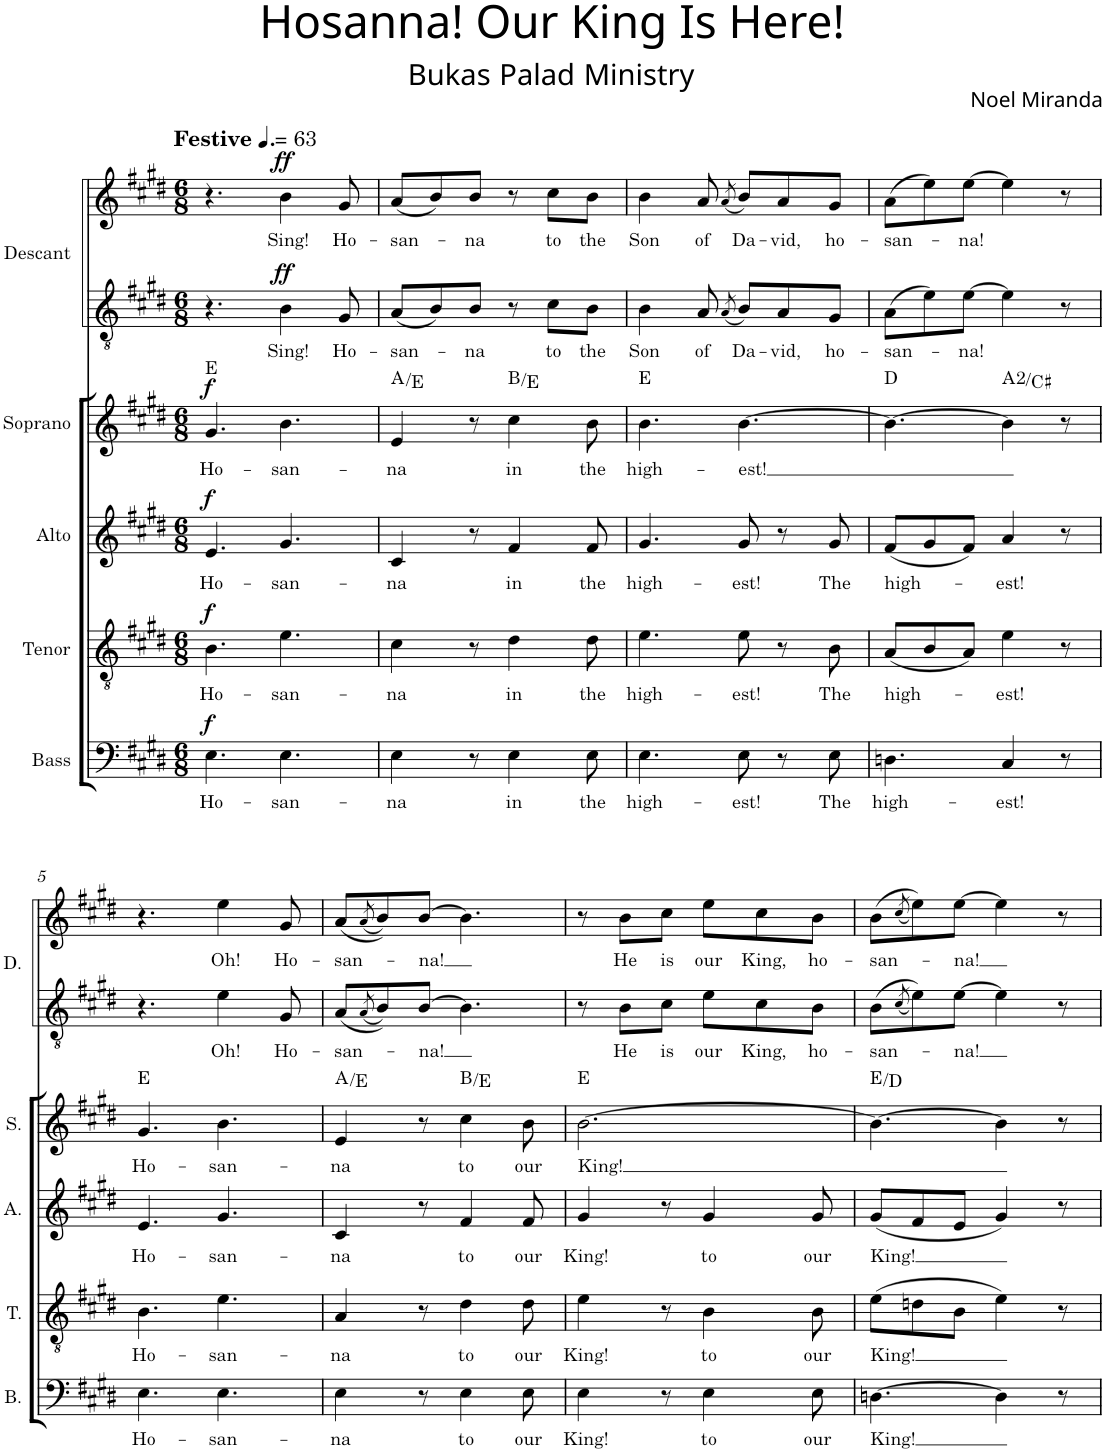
**kern	**text	**dynam	**kern	**text	**dynam	**kern	**text	**dynam	**kern	**text	**dynam	**harte	**kern	**text	**kern	**text	**dynam
*part5	*part5	*part5	*part4	*part4	*part4	*part3	*part3	*part3	*part2	*part2	*part2	*part2	*part1	*part1	*part1	*part1	*part1
*staff6	*staff6	*staff6	*staff5	*staff5	*staff5	*staff4	*staff4	*staff4	*staff3	*staff3	*staff3	*	*staff2	*staff2	*staff1	*staff1	*staff1/2
*I"Bass	*	*	*I"Tenor	*	*	*I"Alto	*	*	*I"Soprano	*	*	*	*I"Descant	*	*	*	*
*I'B.	*	*	*I'T.	*	*	*I'A.	*	*	*I'S.	*	*	*	*I'D.	*	*	*	*
*clefF4	*	*	*clefGv2	*	*	*clefG2	*	*	*clefG2	*	*	*	*clefGv2	*	*clefG2	*	*
*k[f#c#g#d#]	*	*	*k[f#c#g#d#]	*	*	*k[f#c#g#d#]	*	*	*k[f#c#g#d#]	*	*	*	*k[f#c#g#d#]	*	*k[f#c#g#d#]	*	*
*M6/8	*	*	*M6/8	*	*	*M6/8	*	*	*M6/8	*	*	*	*M6/8	*	*M6/8	*	*
*MM95	*	*	*MM95	*	*	*MM95	*	*	*MM95	*	*	*	*MM95	*	*MM95	*	*
=1	=1	=1	=1	=1	=1	=1	=1	=1	=1	=1	=1	=1	=1	=1	=1	=1	=1
!	!	!	!	!	!	!	!	!	!	!	!	!	!	!	!LO:TX:a:B:t=Festive	!	!
!	!LO:LY:b	!LO:DY:a	!	!LO:LY:b	!LO:DY:a	!	!LO:LY:b	!LO:DY:a	!	!LO:LY:b	!LO:DY:a	!	!	!	!	!	!
4.E\	Ho-	f	4.B\	Ho-	f	4.e/	Ho-	f	4.g#/	Ho-	f	E:maj	4.r	.	4.r	.	.
!	!LO:LY:b	!	!	!LO:LY:b	!	!	!LO:LY:b	!	!	!LO:LY:b	!	!	!	!LO:LY:b	!	!LO:LY:b	!LO:DY:a=2
!	!	!	!	!	!	!	!	!	!	!	!	!	!	!	!	!	!LO:DY:n=1:a
4.E\	-san-	.	4.e\	-san-	.	4.g#/	-san-	.	4.b\	-san-	.	.	4B\	Sing!	4b\	Sing!	ff ff
!	!	!	!	!	!	!	!	!	!	!	!	!	!	!LO:LY:b	!	!LO:LY:b	!
.	.	.	.	.	.	.	.	.	.	.	.	.	8G#/	Ho-	8g#/	Ho-	.
=2	=2	=2	=2	=2	=2	=2	=2	=2	=2	=2	=2	=2	=2	=2	=2	=2	=2
!	!LO:LY:b	!	!	!LO:LY:b	!	!	!LO:LY:b	!	!	!LO:LY:b	!	!	!	!LO:LY:b	!	!LO:LY:b	!
4E\	-na	.	4c#\	-na	.	4c#/	-na	.	4e/	-na	.	A:maj/5	8A/L	-san-	(8a/L	-san-	.
.	.	.	.	.	.	.	.	.	.	.	.	.	8B/	.	8b/)	.	.
!	!	!	!	!	!	!	!	!	!	!	!	!	!	!LO:LY:b	!	!LO:LY:b	!
8r	.	.	8r	.	.	8r	.	.	8r	.	.	.	8B/J	-na	8b/J	-na	.
!	!LO:LY:b	!	!	!LO:LY:b	!	!	!LO:LY:b	!	!	!LO:LY:b	!	!	!	!	!	!	!
4E\	in	.	4d#\	in	.	4f#/	in	.	4cc#\	in	.	B:maj/4	8r	.	8r	.	.
!	!	!	!	!	!	!	!	!	!	!	!	!	!	!LO:LY:b	!	!LO:LY:b	!
.	.	.	.	.	.	.	.	.	.	.	.	.	8c#\L	to	8cc#\L	to	.
!	!LO:LY:b	!	!	!LO:LY:b	!	!	!LO:LY:b	!	!	!LO:LY:b	!	!	!	!LO:LY:b	!	!LO:LY:b	!
8E\	the	.	8d#\	the	.	8f#/	the	.	8b\	the	.	.	8B\J	the	8b\J	the	.
=3	=3	=3	=3	=3	=3	=3	=3	=3	=3	=3	=3	=3	=3	=3	=3	=3	=3
!	!LO:LY:b	!	!	!LO:LY:b	!	!	!LO:LY:b	!	!	!LO:LY:b	!	!	!	!LO:LY:b	!	!LO:LY:b	!
4.E\	high-	.	4.e\	high-	.	4.g#/	high-	.	4.b\	high-	.	E:maj	4B\	Son	4b\	Son	.
!	!	!	!	!	!	!	!	!	!	!	!	!	!	!LO:LY:b	!	!LO:LY:b	!
.	.	.	.	.	.	.	.	.	.	.	.	.	8A/	of	8a/	of	.
.	.	.	.	.	.	.	.	.	.	.	.	.	8qA/	.	(8qa/	.	.
!	!LO:LY:b	!	!	!LO:LY:b	!	!	!LO:LY:b	!	!	!LO:LY:b	!	!	!	!LO:LY:b	!	!LO:LY:b	!
8E\	-est!	.	8e\	-est!	.	8g#/	-est!	.	[4.b\	-est!	.	.	8B/L	Da-	8b/L)	Da-	.
!	!	!	!	!	!	!	!	!	!	!	!	!	!	!LO:LY:b	!	!LO:LY:b	!
8r	.	.	8r	.	.	8r	.	.	.	.	.	.	8A/	-vid,	8a/	-vid,	.
!	!LO:LY:b	!	!	!LO:LY:b	!	!	!LO:LY:b	!	!	!	!	!	!	!LO:LY:b	!	!LO:LY:b	!
8E\	The	.	8B\	The	.	8g#/	The	.	.	.	.	.	8G#/J	ho-	8g#/J	ho-	.
=4	=4	=4	=4	=4	=4	=4	=4	=4	=4	=4	=4	=4	=4	=4	=4	=4	=4
!	!LO:LY:b	!	!	!LO:LY:b	!	!	!LO:LY:b	!	!	!	!	!	!	!LO:LY:b	!	!LO:LY:b	!
4.Dn\	high-	.	(8A/L	high-	.	(8f#/L	high-	.	4.b\_	.	.	D:maj	8A\L	-san-	(8a\L	-san-	.
.	.	.	8B/	.	.	8g#/	.	.	.	.	.	.	8e\	.	8ee\)	.	.
!	!	!	!	!	!	!	!	!	!	!	!	!	!	!LO:LY:b	!	!LO:LY:b	!
.	.	.	8A/J)	.	.	8f#/J)	.	.	.	.	.	.	[8e\J	-na!	[8ee\J	-na!	.
!	!LO:LY:b	!	!	!LO:LY:b	!	!	!LO:LY:b	!	!	!	!	!	!	!	!	!	!
4C#/	-est!	.	4e\	-est!	.	4a/	-est!	.	4b\]	.	.	A:maj(2)/3	4e\]	.	4ee\]	.	.
8r	.	.	8r	.	.	8r	.	.	8r	.	.	.	8r	.	8r	.	.
!!LO:LB:g=z
=5	=5	=5	=5	=5	=5	=5	=5	=5	=5	=5	=5	=5	=5	=5	=5	=5	=5
!	!LO:LY:b	!	!	!LO:LY:b	!	!	!LO:LY:b	!	!	!LO:LY:b	!	!	!	!	!	!	!
4.E\	Ho-	.	4.B\	Ho-	.	4.e/	Ho-	.	4.g#/	Ho-	.	E:maj	4.r	.	4.r	.	.
!	!LO:LY:b	!	!	!LO:LY:b	!	!	!LO:LY:b	!	!	!LO:LY:b	!	!	!	!LO:LY:b	!	!LO:LY:b	!
4.E\	-san-	.	4.e\	-san-	.	4.g#/	-san-	.	4.b\	-san-	.	.	4e\	Oh!	4ee\	Oh!	.
!	!	!	!	!	!	!	!	!	!	!	!	!	!	!LO:LY:b	!	!LO:LY:b	!
.	.	.	.	.	.	.	.	.	.	.	.	.	8G#/	Ho-	8g#/	Ho-	.
=6	=6	=6	=6	=6	=6	=6	=6	=6	=6	=6	=6	=6	=6	=6	=6	=6	=6
!	!LO:LY:b	!	!	!LO:LY:b	!	!	!LO:LY:b	!	!	!LO:LY:b	!	!	!	!LO:LY:b	!	!LO:LY:b	!
4E\	-na	.	4A/	-na	.	4c#/	-na	.	4e/	-na	.	A:maj/5	8A/L	-san-	(8a/L	-san-	.
.	.	.	.	.	.	.	.	.	.	.	.	.	8qA/	.	(8qa/	.	.
.	.	.	.	.	.	.	.	.	.	.	.	.	8B/	.	8b/))	.	.
!	!	!	!	!	!	!	!	!	!	!	!	!	!	!LO:LY:b	!	!LO:LY:b	!
8r	.	.	8r	.	.	8r	.	.	8r	.	.	.	[8B/J	-na!	[8b/J	-na!	.
!	!LO:LY:b	!	!	!LO:LY:b	!	!	!LO:LY:b	!	!	!LO:LY:b	!	!	!	!	!	!	!
4E\	to	.	4d#\	to	.	4f#/	to	.	4cc#\	to	.	B:maj/4	4.B\]	.	4.b\]	.	.
!	!LO:LY:b	!	!	!LO:LY:b	!	!	!LO:LY:b	!	!	!LO:LY:b	!	!	!	!	!	!	!
8E\	our	.	8d#\	our	.	8f#/	our	.	8b\	our	.	.	.	.	.	.	.
=7	=7	=7	=7	=7	=7	=7	=7	=7	=7	=7	=7	=7	=7	=7	=7	=7	=7
!	!LO:LY:b	!	!	!LO:LY:b	!	!	!LO:LY:b	!	!	!LO:LY:b	!	!	!	!	!	!	!
4E\	King!	.	4e\	King!	.	4g#/	King!	.	[2.b\	King!	.	E:maj	8r	.	8r	.	.
!	!	!	!	!	!	!	!	!	!	!	!	!	!	!LO:LY:b	!	!LO:LY:b	!
.	.	.	.	.	.	.	.	.	.	.	.	.	8B\L	He	8b\L	He	.
!	!	!	!	!	!	!	!	!	!	!	!	!	!	!LO:LY:b	!	!LO:LY:b	!
8r	.	.	8r	.	.	8r	.	.	.	.	.	.	8c#\J	is	8cc#\J	is	.
!	!LO:LY:b	!	!	!LO:LY:b	!	!	!LO:LY:b	!	!	!	!	!	!	!LO:LY:b	!	!LO:LY:b	!
4E\	to	.	4B\	to	.	4g#/	to	.	.	.	.	.	8e\L	our	8ee\L	our	.
!	!	!	!	!	!	!	!	!	!	!	!	!	!	!LO:LY:b	!	!LO:LY:b	!
.	.	.	.	.	.	.	.	.	.	.	.	.	8c#\	King,	8cc#\	King,	.
!	!LO:LY:b	!	!	!LO:LY:b	!	!	!LO:LY:b	!	!	!	!	!	!	!LO:LY:b	!	!LO:LY:b	!
8E\	our	.	8B\	our	.	8g#/	our	.	.	.	.	.	8B\J	ho-	8b\J	ho-	.
=8	=8	=8	=8	=8	=8	=8	=8	=8	=8	=8	=8	=8	=8	=8	=8	=8	=8
!	!LO:LY:b	!	!	!LO:LY:b	!	!	!LO:LY:b	!	!	!	!	!	!	!LO:LY:b	!	!LO:LY:b	!
[4.Dn\	King!	.	(8e\L	King!	.	(8g#/L	King!	.	4.b\_	.	.	E:maj/b7	8B\L	-san-	(8b\L	-san-	.
.	.	.	.	.	.	.	.	.	.	.	.	.	8qc#/	.	(8qcc#/	.	.
.	.	.	8dn\	.	.	8f#/	.	.	.	.	.	.	8e\	.	8ee\))	.	.
!	!	!	!	!	!	!	!	!	!	!	!	!	!	!LO:LY:b	!	!LO:LY:b	!
.	.	.	8B\J	.	.	8e/J	.	.	.	.	.	.	[8e\J	-na!	[8ee\J	-na!	.
4D\]	.	.	4e\)	.	.	4g#/)	.	.	4b\]	.	.	.	4e\]	.	4ee\]	.	.
8r	.	.	8r	.	.	8r	.	.	8r	.	.	.	8r	.	8r	.	.
=	=	=	=	=	=	=	=	=	=	=	=	=	=	=	=	=	=
*-	*-	*-	*-	*-	*-	*-	*-	*-	*-	*-	*-	*-	*-	*-	*-	*-	*-
